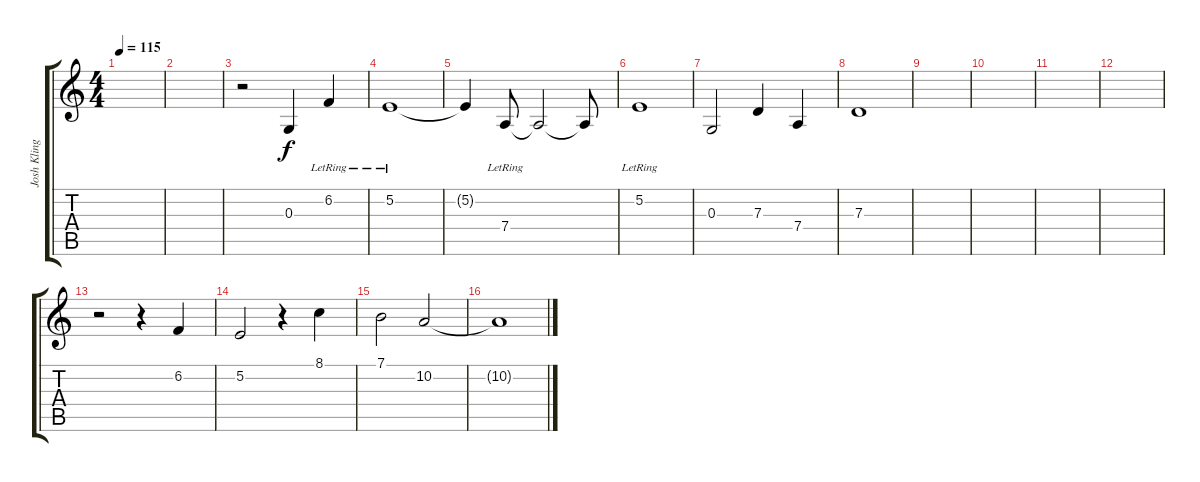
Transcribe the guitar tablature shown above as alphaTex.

\track ("Josh Klinghoffer " "Josh Kling") {instrument acousticgrandpiano}
\staff {score tabs}
\tuning (E4 B3 G3 D3 A2 E2) {hide}
\ts (4 4)
\tempo 115
\clef g2
\ks c
|
|
r.2 0.3.4 6.2{lr}.4 |
5.2{lr}.1 |
5.2{t}.4 7.4{lr}.8 7.4{t}.2 7.4{t}.8 |
5.2{lr}.1 |
0.3.2 7.3.4 7.4.4 |
7.3.1 |
|
|
|
|
r.2 r.4 6.2.4 |
5.2.2 r.4 8.1.4 |
7.1.2 10.2.2 |
10.2{t}.1
